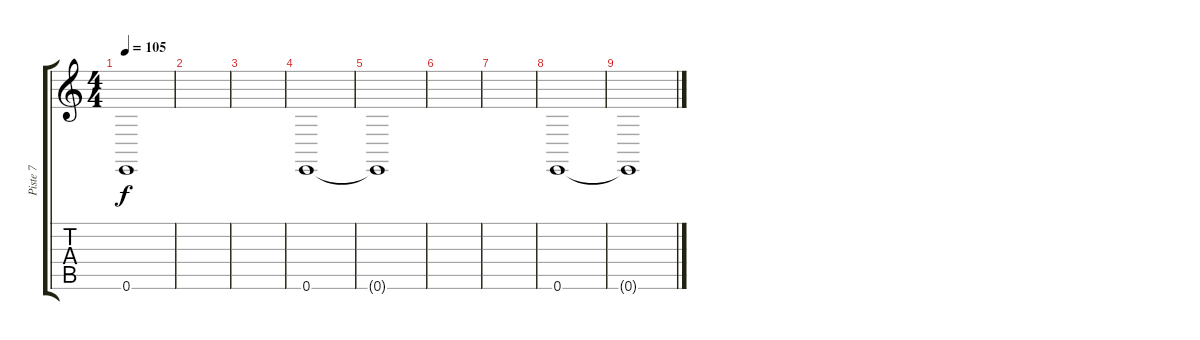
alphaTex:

\track ("Piste 7" "Piste 7") {instrument lead6voice}
\staff {score tabs}
\tuning (E4 B3 G3 D3 A2 E2) {hide}
\ts (4 4)
\tempo 105
\clef g2
\ks c
0.6{t}.1{dy f} |
|
|
0.6.1{volume 4} |
0.6{t}.1 |
|
|
0.6.1{volume 4} |
0.6{t}.1
